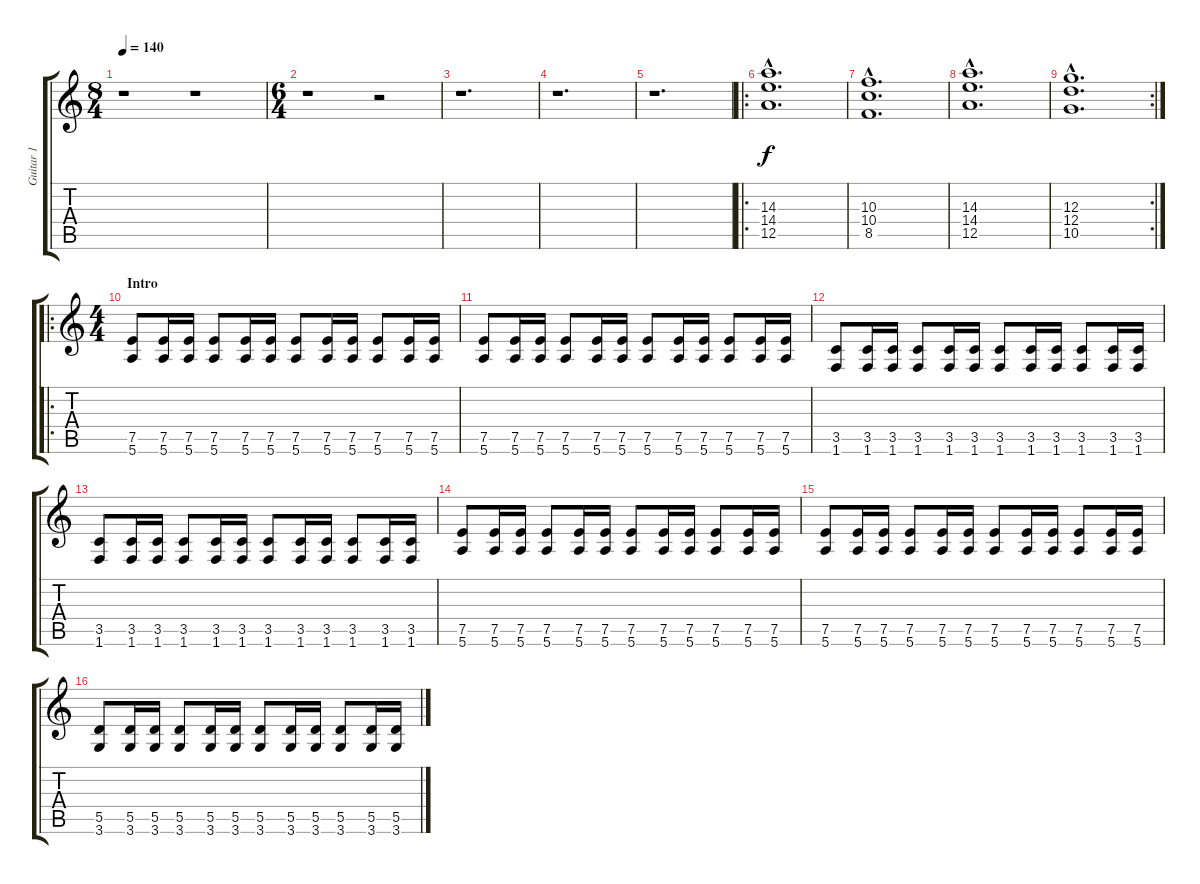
\track ("Guitar 1" "Guitar 1") {instrument distortionguitar}
\staff {score tabs}
\tuning (E4 B3 G3 D3 A2 E2) {hide}
\ts (8 4)
\tempo 140
\clef g2
\ks c
r.1{dy f instrument distortionguitar} r.1 |
\ts (6 4)
r.1 r.2 |
r.1{d} |
r.1{d} |
r.1{d} |
\ro
(14.3{hac} 14.4{hac} 12.5{hac}).1{d} |
(10.3{hac} 10.4{hac} 8.5{hac}).1{d} |
(14.3{hac} 14.4{hac} 12.5{hac}).1{d} |
\rc 2
(12.3{hac} 12.4{hac} 10.5{hac}).1{d} |
\ro
\ts (4 4)
\section ("" "Intro")
(7.5 5.6).8 (7.5 5.6).16 (7.5 5.6).16 (7.5 5.6).8 (7.5 5.6).16 (7.5 5.6).16 (7.5 5.6).8 (7.5 5.6).16 (7.5 5.6).16 (7.5 5.6).8 (7.5 5.6).16 (7.5 5.6).16 |
(7.5 5.6).8 (7.5 5.6).16 (7.5 5.6).16 (7.5 5.6).8 (7.5 5.6).16 (7.5 5.6).16 (7.5 5.6).8 (7.5 5.6).16 (7.5 5.6).16 (7.5 5.6).8 (7.5 5.6).16 (7.5 5.6).16 |
(3.5 1.6).8 (3.5 1.6).16 (3.5 1.6).16 (3.5 1.6).8 (3.5 1.6).16 (3.5 1.6).16 (3.5 1.6).8 (3.5 1.6).16 (3.5 1.6).16 (3.5 1.6).8 (3.5 1.6).16 (3.5 1.6).16 |
(3.5 1.6).8 (3.5 1.6).16 (3.5 1.6).16 (3.5 1.6).8 (3.5 1.6).16 (3.5 1.6).16 (3.5 1.6).8 (3.5 1.6).16 (3.5 1.6).16 (3.5 1.6).8 (3.5 1.6).16 (3.5 1.6).16 |
(7.5 5.6).8 (7.5 5.6).16 (7.5 5.6).16 (7.5 5.6).8 (7.5 5.6).16 (7.5 5.6).16 (7.5 5.6).8 (7.5 5.6).16 (7.5 5.6).16 (7.5 5.6).8 (7.5 5.6).16 (7.5 5.6).16 |
(7.5 5.6).8 (7.5 5.6).16 (7.5 5.6).16 (7.5 5.6).8 (7.5 5.6).16 (7.5 5.6).16 (7.5 5.6).8 (7.5 5.6).16 (7.5 5.6).16 (7.5 5.6).8 (7.5 5.6).16 (7.5 5.6).16 |
(5.5 3.6).8 (5.5 3.6).16 (5.5 3.6).16 (5.5 3.6).8 (5.5 3.6).16 (5.5 3.6).16 (5.5 3.6).8 (5.5 3.6).16 (5.5 3.6).16 (5.5 3.6).8 (5.5 3.6).16 (5.5 3.6).16
